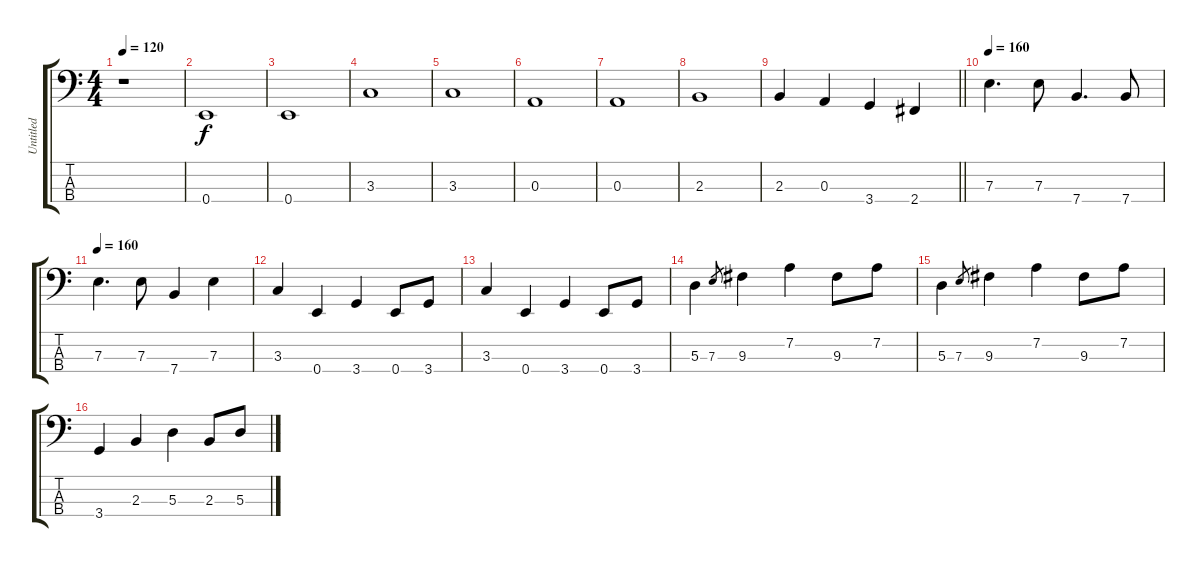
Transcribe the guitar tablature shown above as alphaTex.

\track ("Untitled" "Untitled") {instrument electricbassfinger}
\staff {score tabs}
\tuning (G2 D2 A1 E1) {hide}
\ts (4 4)
\tempo 120
\clef f4
\ks c
r.1{dy f instrument electricbassfinger} |
0.4.1 |
0.4.1 |
3.3.1 |
3.3.1 |
0.3.1 |
0.3.1 |
2.3.1 |
\barLineRight lightlight
2.3.4 0.3.4 3.4.4 2.4.4 |
\tempo 160
7.3.4{d} 7.3.8 7.4.4{d} 7.4.8 |
\tempo 160
7.3.4{d} 7.3.8 7.4.4 7.3.4 |
3.3.4 0.4.4 3.4.4 0.4.8 3.4.8 |
3.3.4 0.4.4 3.4.4 0.4.8 3.4.8 |
5.3.4 7.3.8{gr} 9.3.4 7.2.4 9.3.8 7.2.8 |
5.3.4 7.3.8{gr} 9.3.4 7.2.4 9.3.8 7.2.8 |
3.4.4 2.3.4 5.3.4 2.3.8 5.3.8
